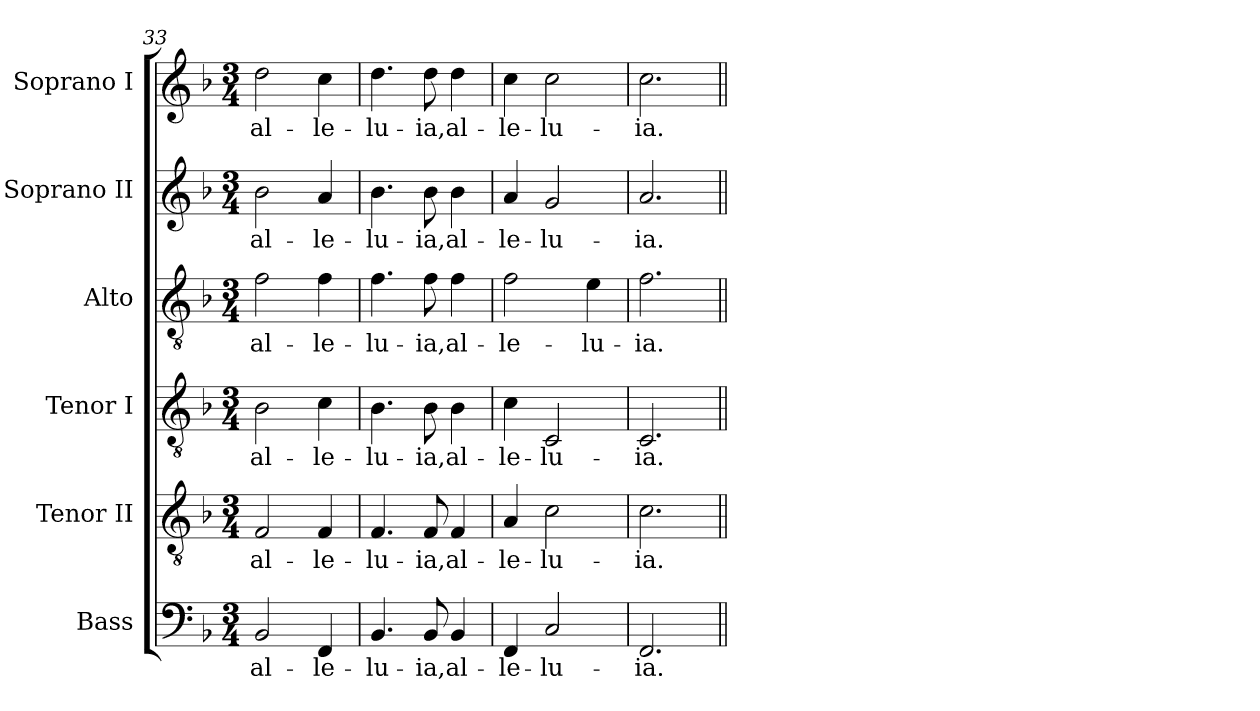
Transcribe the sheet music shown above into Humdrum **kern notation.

**kern	**text	**kern	**text	**kern	**text	**kern	**text	**kern	**text	**kern	**text
*part6	*part6	*part5	*part5	*part4	*part4	*part3	*part3	*part2	*part2	*part1	*part1
*staff6	*staff6	*staff5	*staff5	*staff4	*staff4	*staff3	*staff3	*staff2	*staff2	*staff1	*staff1
*I"Bass	*	*I"Tenor II	*	*I"Tenor I	*	*I"Alto	*	*I"Soprano II	*	*I"Soprano I	*
*I'B.	*	*I'T. II	*	*I'T.	*	*I'A.	*	*	*	*	*
*clefF4	*	*clefGv2	*	*clefGv2	*	*clefGv2	*	*clefG2	*	*clefG2	*
*	*	*ITrd7c12	*	*ITrd7c12	*	*	*	*	*	*	*
*k[b-]	*	*k[b-]	*	*k[b-]	*	*k[b-]	*	*k[b-]	*	*k[b-]	*
*F:	*	*F:	*	*F:	*	*F:	*	*F:	*	*F:	*
*M3/4	*	*M3/4	*	*M3/4	*	*M3/4	*	*M3/4	*	*M3/4	*
=33	=33	=33	=33	=33	=33	=33	=33	=33	=33	=33	=33
!	!LO:LY:b:color=#000000	!	!	!	!	!	!	!	!	!	!
!	!	!	!LO:LY:b:color=#000000	!	!	!	!	!	!	!	!
!	!	!	!	!	!LO:LY:b:color=#000000	!	!	!	!	!	!
!	!	!	!	!	!	!	!LO:LY:b:color=#000000	!	!	!	!
!	!	!	!	!	!	!	!	!	!LO:LY:b:color=#000000	!	!
!	!	!	!	!	!	!	!	!	!	!	!LO:LY:b:color=#000000
2BB-i/	al-	2FFi/	al-	2BB-i\	al-	2fi\	al-	2b-i\	al-	2ddi\	al-
!	!LO:LY:b:color=#000000	!	!	!	!	!	!	!	!	!	!
!	!	!	!LO:LY:b:color=#000000	!	!	!	!	!	!	!	!
!	!	!	!	!	!LO:LY:b:color=#000000	!	!	!	!	!	!
!	!	!	!	!	!	!	!LO:LY:b:color=#000000	!	!	!	!
!	!	!	!	!	!	!	!	!	!LO:LY:b:color=#000000	!	!
!	!	!	!	!	!	!	!	!	!	!	!LO:LY:b:color=#000000
4FFi/	-le-	4FFi/	-le-	4Ci\	-le-	4fi\	-le-	4ai/	-le-	4cci\	-le-
=34	=34	=34	=34	=34	=34	=34	=34	=34	=34	=34	=34
!	!LO:LY:b:color=#000000	!	!	!	!	!	!	!	!	!	!
!	!	!	!LO:LY:b:color=#000000	!	!	!	!	!	!	!	!
!	!	!	!	!	!LO:LY:b:color=#000000	!	!	!	!	!	!
!	!	!	!	!	!	!	!LO:LY:b:color=#000000	!	!	!	!
!	!	!	!	!	!	!	!	!	!LO:LY:b:color=#000000	!	!
!	!	!	!	!	!	!	!	!	!	!	!LO:LY:b:color=#000000
4.BB-i/	-lu-	4.FFi/	-lu-	4.BB-i\	-lu-	4.fi\	-lu-	4.b-i\	-lu-	4.ddi\	-lu-
!	!LO:LY:b:color=#000000	!	!	!	!	!	!	!	!	!	!
!	!	!	!LO:LY:b:color=#000000	!	!	!	!	!	!	!	!
!	!	!	!	!	!LO:LY:b:color=#000000	!	!	!	!	!	!
!	!	!	!	!	!	!	!LO:LY:b:color=#000000	!	!	!	!
!	!	!	!	!	!	!	!	!	!LO:LY:b:color=#000000	!	!
!	!	!	!	!	!	!	!	!	!	!	!LO:LY:b:color=#000000
8BB-i/	-ia,	8FFi/	-ia,	8BB-i\	-ia,	8fi\	-ia,	8b-i\	-ia,	8ddi\	-ia,
!	!LO:LY:b:color=#000000	!	!	!	!	!	!	!	!	!	!
!	!	!	!LO:LY:b:color=#000000	!	!	!	!	!	!	!	!
!	!	!	!	!	!LO:LY:b:color=#000000	!	!	!	!	!	!
!	!	!	!	!	!	!	!LO:LY:b:color=#000000	!	!	!	!
!	!	!	!	!	!	!	!	!	!LO:LY:b:color=#000000	!	!
!	!	!	!	!	!	!	!	!	!	!	!LO:LY:b:color=#000000
4BB-i/	al-	4FFi/	al-	4BB-i\	al-	4fi\	al-	4b-i\	al-	4ddi\	al-
=35	=35	=35	=35	=35	=35	=35	=35	=35	=35	=35	=35
!	!LO:LY:b:color=#000000	!	!	!	!	!	!	!	!	!	!
!	!	!	!LO:LY:b:color=#000000	!	!	!	!	!	!	!	!
!	!	!	!	!	!LO:LY:b:color=#000000	!	!	!	!	!	!
!	!	!	!	!	!	!	!LO:LY:b:color=#000000	!	!	!	!
!	!	!	!	!	!	!	!	!	!LO:LY:b:color=#000000	!	!
!	!	!	!	!	!	!	!	!	!	!	!LO:LY:b:color=#000000
4FFi/	-le-	4AAi/	-le-	4Ci\	-le-	2fi\	-le-	4ai/	-le-	4cci\	-le-
!	!LO:LY:b:color=#000000	!	!	!	!	!	!	!	!	!	!
!	!	!	!LO:LY:b:color=#000000	!	!	!	!	!	!	!	!
!	!	!	!	!	!LO:LY:b:color=#000000	!	!	!	!	!	!
!	!	!	!	!	!	!	!	!	!LO:LY:b:color=#000000	!	!
!	!	!	!	!	!	!	!	!	!	!	!LO:LY:b:color=#000000
2Ci/	-lu-	2Ci\	-lu-	2CCi/	-lu-	.	.	2gi/	-lu-	2cci\	-lu-
!	!	!	!	!	!	!	!LO:LY:b:color=#000000	!	!	!	!
.	.	.	.	.	.	4ei\	-lu-	.	.	.	.
=36	=36	=36	=36	=36	=36	=36	=36	=36	=36	=36	=36
!	!LO:LY:b:color=#000000	!	!	!	!	!	!	!	!	!	!
!	!	!	!LO:LY:b:color=#000000	!	!	!	!	!	!	!	!
!	!	!	!	!	!LO:LY:b:color=#000000	!	!	!	!	!	!
!	!	!	!	!	!	!	!LO:LY:b:color=#000000	!	!	!	!
!	!	!	!	!	!	!	!	!	!LO:LY:b:color=#000000	!	!
!	!	!	!	!	!	!	!	!	!	!	!LO:LY:b:color=#000000
2.FFi/	-ia.	2.Ci\	-ia.	2.CCi/	-ia.	2.fi\	-ia.	2.ai/	-ia.	2.cci\	-ia.
=||	=||	=||	=||	=||	=||	=||	=||	=||	=||	=||	=||
*-	*-	*-	*-	*-	*-	*-	*-	*-	*-	*-	*-
